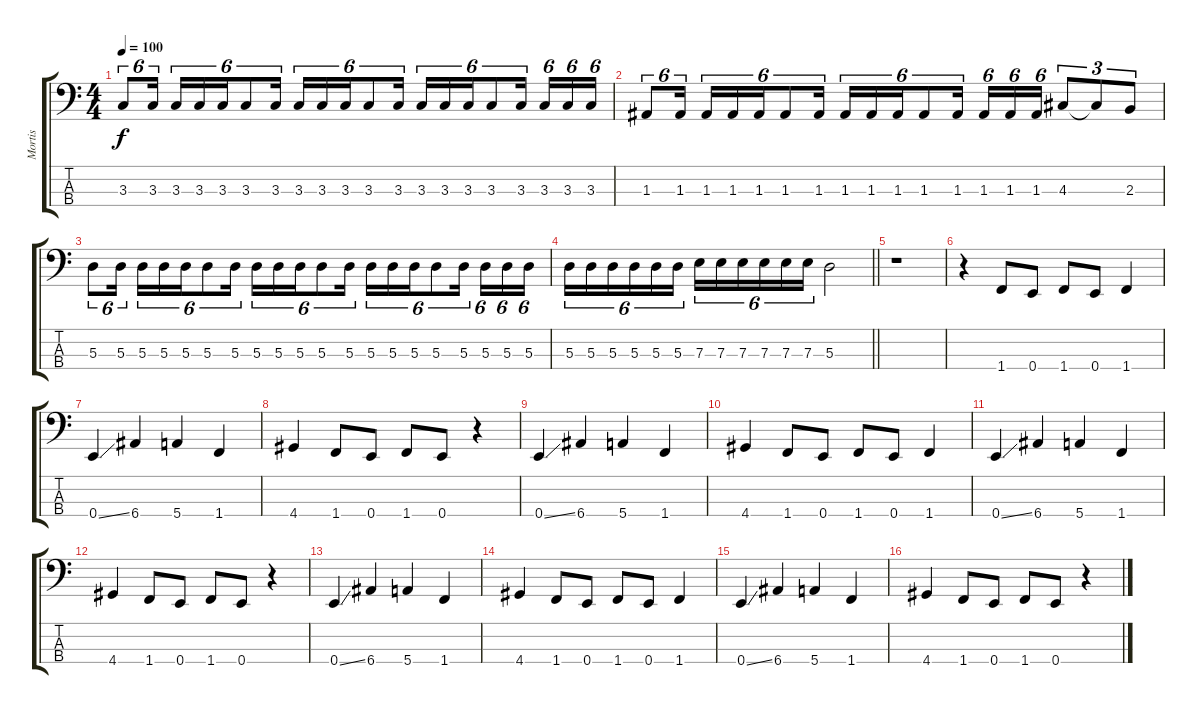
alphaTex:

\track ("Mortis" "Mortis") {instrument electricbassfinger}
\staff {score tabs}
\tuning (G2 D2 A1 E1) {hide}
\ts (4 4)
\tempo 100
\clef f4
\ks c
3.3.8{tu (6 4) dy f} 3.3.16{tu (6 4)} 3.3.16{tu (6 4)} 3.3.16{tu (6 4)} 3.3.16{tu (6 4)} 3.3.8{tu (6 4)} 3.3.16{tu (6 4)} 3.3.16{tu (6 4)} 3.3.16{tu (6 4)} 3.3.16{tu (6 4)} 3.3.8{tu (6 4)} 3.3.16{tu (6 4)} 3.3.16{tu (6 4)} 3.3.16{tu (6 4)} 3.3.16{tu (6 4)} 3.3.8{tu (6 4)} 3.3.16{tu (6 4)} 3.3.16{tu (6 4)} 3.3.16{tu (6 4)} 3.3.16{tu (6 4)} |
1.3.8{tu (6 4)} 1.3.16{tu (6 4)} 1.3.16{tu (6 4)} 1.3.16{tu (6 4)} 1.3.16{tu (6 4)} 1.3.8{tu (6 4)} 1.3.16{tu (6 4)} 1.3.16{tu (6 4)} 1.3.16{tu (6 4)} 1.3.16{tu (6 4)} 1.3.8{tu (6 4)} 1.3.16{tu (6 4)} 1.3.16{tu (6 4)} 1.3.16{tu (6 4)} 1.3.16{tu (6 4)} 4.3.8{tu (3 2)} 4.3{t}.8{tu (3 2)} 2.3.8{tu (3 2)} |
5.3.8{tu (6 4)} 5.3.16{tu (6 4)} 5.3.16{tu (6 4)} 5.3.16{tu (6 4)} 5.3.16{tu (6 4)} 5.3.8{tu (6 4)} 5.3.16{tu (6 4)} 5.3.16{tu (6 4)} 5.3.16{tu (6 4)} 5.3.16{tu (6 4)} 5.3.8{tu (6 4)} 5.3.16{tu (6 4)} 5.3.16{tu (6 4)} 5.3.16{tu (6 4)} 5.3.16{tu (6 4)} 5.3.8{tu (6 4)} 5.3.16{tu (6 4)} 5.3.16{tu (6 4)} 5.3.16{tu (6 4)} 5.3.16{tu (6 4)} |
\barLineRight lightlight
5.3.16{tu (6 4)} 5.3.16{tu (6 4)} 5.3.16{tu (6 4)} 5.3.16{tu (6 4)} 5.3.16{tu (6 4)} 5.3.16{tu (6 4)} 7.3.16{tu (6 4)} 7.3.16{tu (6 4)} 7.3.16{tu (6 4)} 7.3.16{tu (6 4)} 7.3.16{tu (6 4)} 7.3.16{tu (6 4)} 5.3.2 |
r.1 |
r.4 1.4.8 0.4.8 1.4.8 0.4.8 1.4.4 |
0.4{ss}.4 6.4.4 5.4.4 1.4.4 |
4.4.4 1.4.8 0.4.8 1.4.8 0.4.8 r.4 |
0.4{ss}.4 6.4.4 5.4.4 1.4.4 |
4.4.4 1.4.8 0.4.8 1.4.8 0.4.8 1.4.4 |
0.4{ss}.4 6.4.4 5.4.4 1.4.4 |
4.4.4 1.4.8 0.4.8 1.4.8 0.4.8 r.4 |
0.4{ss}.4 6.4.4 5.4.4 1.4.4 |
4.4.4 1.4.8 0.4.8 1.4.8 0.4.8 1.4.4 |
0.4{ss}.4 6.4.4 5.4.4 1.4.4 |
4.4.4 1.4.8 0.4.8 1.4.8 0.4.8 r.4
